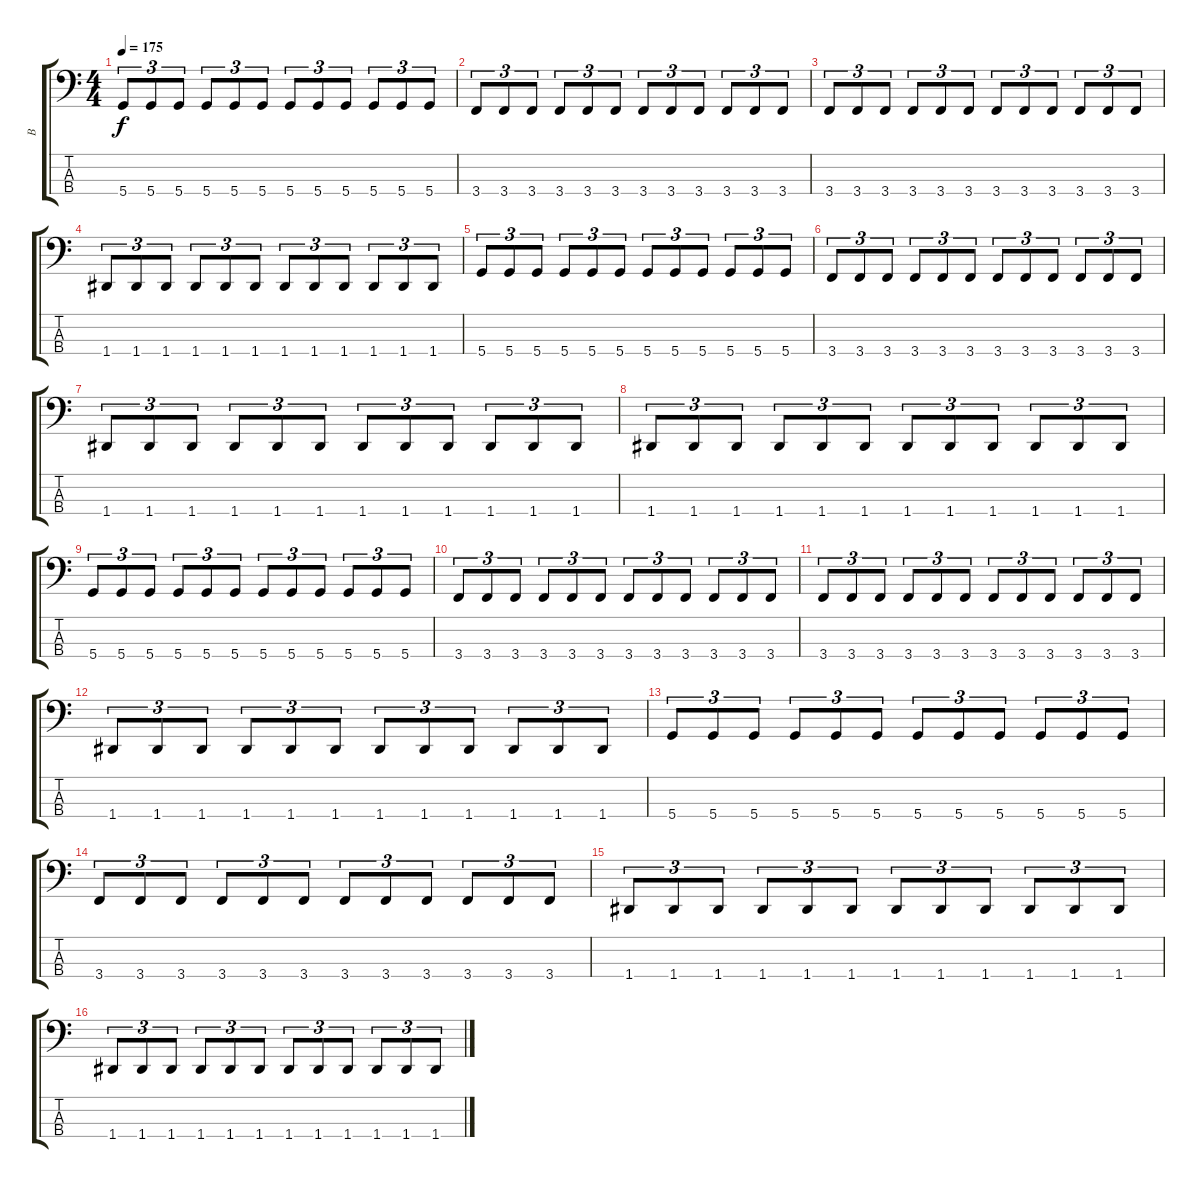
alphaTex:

\track ("B" "B") {instrument electricbassfinger}
\staff {score tabs}
\tuning (G2 D2 A1 D1) {hide}
\ts (4 4)
\tempo 175
\clef f4
\ks c
5.4.8{tu (3 2) dy f} 5.4.8{tu (3 2)} 5.4.8{tu (3 2)} 5.4.8{tu (3 2)} 5.4.8{tu (3 2)} 5.4.8{tu (3 2)} 5.4.8{tu (3 2)} 5.4.8{tu (3 2)} 5.4.8{tu (3 2)} 5.4.8{tu (3 2)} 5.4.8{tu (3 2)} 5.4.8{tu (3 2)} |
3.4.8{tu (3 2)} 3.4.8{tu (3 2)} 3.4.8{tu (3 2)} 3.4.8{tu (3 2)} 3.4.8{tu (3 2)} 3.4.8{tu (3 2)} 3.4.8{tu (3 2)} 3.4.8{tu (3 2)} 3.4.8{tu (3 2)} 3.4.8{tu (3 2)} 3.4.8{tu (3 2)} 3.4.8{tu (3 2)} |
3.4.8{tu (3 2)} 3.4.8{tu (3 2)} 3.4.8{tu (3 2)} 3.4.8{tu (3 2)} 3.4.8{tu (3 2)} 3.4.8{tu (3 2)} 3.4.8{tu (3 2)} 3.4.8{tu (3 2)} 3.4.8{tu (3 2)} 3.4.8{tu (3 2)} 3.4.8{tu (3 2)} 3.4.8{tu (3 2)} |
1.4.8{tu (3 2)} 1.4.8{tu (3 2)} 1.4.8{tu (3 2)} 1.4.8{tu (3 2)} 1.4.8{tu (3 2)} 1.4.8{tu (3 2)} 1.4.8{tu (3 2)} 1.4.8{tu (3 2)} 1.4.8{tu (3 2)} 1.4.8{tu (3 2)} 1.4.8{tu (3 2)} 1.4.8{tu (3 2)} |
5.4.8{tu (3 2)} 5.4.8{tu (3 2)} 5.4.8{tu (3 2)} 5.4.8{tu (3 2)} 5.4.8{tu (3 2)} 5.4.8{tu (3 2)} 5.4.8{tu (3 2)} 5.4.8{tu (3 2)} 5.4.8{tu (3 2)} 5.4.8{tu (3 2)} 5.4.8{tu (3 2)} 5.4.8{tu (3 2)} |
3.4.8{tu (3 2)} 3.4.8{tu (3 2)} 3.4.8{tu (3 2)} 3.4.8{tu (3 2)} 3.4.8{tu (3 2)} 3.4.8{tu (3 2)} 3.4.8{tu (3 2)} 3.4.8{tu (3 2)} 3.4.8{tu (3 2)} 3.4.8{tu (3 2)} 3.4.8{tu (3 2)} 3.4.8{tu (3 2)} |
1.4.8{tu (3 2)} 1.4.8{tu (3 2)} 1.4.8{tu (3 2)} 1.4.8{tu (3 2)} 1.4.8{tu (3 2)} 1.4.8{tu (3 2)} 1.4.8{tu (3 2)} 1.4.8{tu (3 2)} 1.4.8{tu (3 2)} 1.4.8{tu (3 2)} 1.4.8{tu (3 2)} 1.4.8{tu (3 2)} |
1.4.8{tu (3 2)} 1.4.8{tu (3 2)} 1.4.8{tu (3 2)} 1.4.8{tu (3 2)} 1.4.8{tu (3 2)} 1.4.8{tu (3 2)} 1.4.8{tu (3 2)} 1.4.8{tu (3 2)} 1.4.8{tu (3 2)} 1.4.8{tu (3 2)} 1.4.8{tu (3 2)} 1.4.8{tu (3 2)} |
5.4.8{tu (3 2)} 5.4.8{tu (3 2)} 5.4.8{tu (3 2)} 5.4.8{tu (3 2)} 5.4.8{tu (3 2)} 5.4.8{tu (3 2)} 5.4.8{tu (3 2)} 5.4.8{tu (3 2)} 5.4.8{tu (3 2)} 5.4.8{tu (3 2)} 5.4.8{tu (3 2)} 5.4.8{tu (3 2)} |
3.4.8{tu (3 2)} 3.4.8{tu (3 2)} 3.4.8{tu (3 2)} 3.4.8{tu (3 2)} 3.4.8{tu (3 2)} 3.4.8{tu (3 2)} 3.4.8{tu (3 2)} 3.4.8{tu (3 2)} 3.4.8{tu (3 2)} 3.4.8{tu (3 2)} 3.4.8{tu (3 2)} 3.4.8{tu (3 2)} |
3.4.8{tu (3 2)} 3.4.8{tu (3 2)} 3.4.8{tu (3 2)} 3.4.8{tu (3 2)} 3.4.8{tu (3 2)} 3.4.8{tu (3 2)} 3.4.8{tu (3 2)} 3.4.8{tu (3 2)} 3.4.8{tu (3 2)} 3.4.8{tu (3 2)} 3.4.8{tu (3 2)} 3.4.8{tu (3 2)} |
1.4.8{tu (3 2)} 1.4.8{tu (3 2)} 1.4.8{tu (3 2)} 1.4.8{tu (3 2)} 1.4.8{tu (3 2)} 1.4.8{tu (3 2)} 1.4.8{tu (3 2)} 1.4.8{tu (3 2)} 1.4.8{tu (3 2)} 1.4.8{tu (3 2)} 1.4.8{tu (3 2)} 1.4.8{tu (3 2)} |
5.4.8{tu (3 2)} 5.4.8{tu (3 2)} 5.4.8{tu (3 2)} 5.4.8{tu (3 2)} 5.4.8{tu (3 2)} 5.4.8{tu (3 2)} 5.4.8{tu (3 2)} 5.4.8{tu (3 2)} 5.4.8{tu (3 2)} 5.4.8{tu (3 2)} 5.4.8{tu (3 2)} 5.4.8{tu (3 2)} |
3.4.8{tu (3 2)} 3.4.8{tu (3 2)} 3.4.8{tu (3 2)} 3.4.8{tu (3 2)} 3.4.8{tu (3 2)} 3.4.8{tu (3 2)} 3.4.8{tu (3 2)} 3.4.8{tu (3 2)} 3.4.8{tu (3 2)} 3.4.8{tu (3 2)} 3.4.8{tu (3 2)} 3.4.8{tu (3 2)} |
1.4.8{tu (3 2)} 1.4.8{tu (3 2)} 1.4.8{tu (3 2)} 1.4.8{tu (3 2)} 1.4.8{tu (3 2)} 1.4.8{tu (3 2)} 1.4.8{tu (3 2)} 1.4.8{tu (3 2)} 1.4.8{tu (3 2)} 1.4.8{tu (3 2)} 1.4.8{tu (3 2)} 1.4.8{tu (3 2)} |
1.4.8{tu (3 2)} 1.4.8{tu (3 2)} 1.4.8{tu (3 2)} 1.4.8{tu (3 2)} 1.4.8{tu (3 2)} 1.4.8{tu (3 2)} 1.4.8{tu (3 2)} 1.4.8{tu (3 2)} 1.4.8{tu (3 2)} 1.4.8{tu (3 2)} 1.4.8{tu (3 2)} 1.4.8{tu (3 2)}
